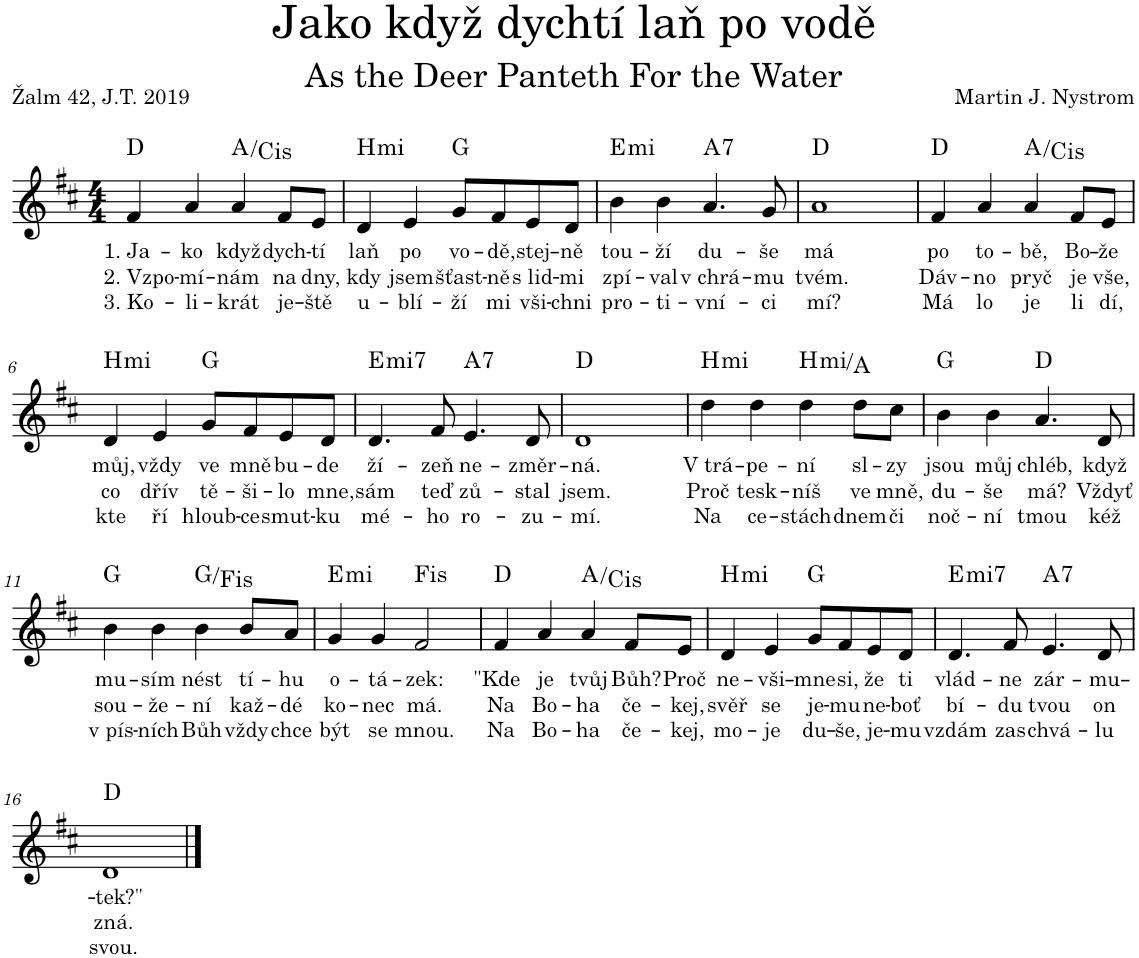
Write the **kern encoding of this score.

**kern	**text	**text	**text	**harte
*part1	*part1	*part1	*part1	*part1
*staff1	*staff1	*staff1	*staff1	*
*I"Hlas	*	*	*	*
*I'Hl.	*	*	*	*
*clefG2	*	*	*	*
*k[f#c#]	*	*	*	*
*M4/4	*	*	*	*
=1	=1	=1	=1	=1
!	!LO:LY:b	!LO:LY:b	!LO:LY:b	!
4f#/	1. Ja-	2. Vzpo-	3. Ko-	D:maj
!	!LO:LY:b	!LO:LY:b	!LO:LY:b	!
4a/	-ko	-mí-	-li-	.
!	!LO:LY:b	!LO:LY:b	!LO:LY:b	!
4a/	když	-nám	-krát	A:maj/3
!	!LO:LY:b	!LO:LY:b	!LO:LY:b	!
8f#/L	dych-	na	je-	.
!	!LO:LY:b	!LO:LY:b	!LO:LY:b	!
8e/J	-tí	dny,	-ště	.
=2	=2	=2	=2	=2
!	!LO:LY:b	!LO:LY:b	!LO:LY:b	!LO:H:kt=mi
4d/	laň	kdy	u-	B:min
!	!LO:LY:b	!LO:LY:b	!LO:LY:b	!
4e/	po	jsem	-blí-	.
!	!LO:LY:b	!LO:LY:b	!LO:LY:b	!
8g/L	vo-	šťast-	-ží	G:maj
!	!LO:LY:b	!LO:LY:b	!LO:LY:b	!
8f#/	-dě,	-ně	mi	.
!	!LO:LY:b	!LO:LY:b	!LO:LY:b	!
8e/	stej-	s lid-	vši-	.
!	!LO:LY:b	!LO:LY:b	!LO:LY:b	!
8d/J	-ně	-mi	-chni	.
=3	=3	=3	=3	=3
!	!LO:LY:b	!LO:LY:b	!LO:LY:b	!LO:H:kt=mi
4b\	tou-	zpí-	pro-	E:min
!	!LO:LY:b	!LO:LY:b	!LO:LY:b	!
4b\	-ží	-val	-ti-	.
!	!LO:LY:b	!LO:LY:b	!LO:LY:b	!LO:H:kt=7
4.a/	du-	v chrá-	-vní-	A:7
!	!LO:LY:b	!LO:LY:b	!LO:LY:b	!
8g/	-še	-mu	-ci	.
=4	=4	=4	=4	=4
!	!LO:LY:b	!LO:LY:b	!LO:LY:b	!
1a	má	tvém.	mí?	D:maj
=5	=5	=5	=5	=5
!	!LO:LY:b	!LO:LY:b	!LO:LY:b	!
4f#/	po	Dáv-	Má	D:maj
!	!LO:LY:b	!LO:LY:b	!LO:LY:b	!
4a/	to-	-no	lo	.
!	!LO:LY:b	!LO:LY:b	!LO:LY:b	!
4a/	-bě,	pryč	je	A:maj/3
!	!LO:LY:b	!LO:LY:b	!LO:LY:b	!
8f#/L	Bo-	je	li	.
!	!LO:LY:b	!LO:LY:b	!LO:LY:b	!
8e/J	-že	vše,	dí,	.
!!LO:LB:g=z
=6	=6	=6	=6	=6
!	!LO:LY:b	!LO:LY:b	!LO:LY:b	!LO:H:kt=mi
4d/	můj,	co	kte	B:min
!	!LO:LY:b	!LO:LY:b	!LO:LY:b	!
4e/	vždy	dřív	ří	.
!	!LO:LY:b	!LO:LY:b	!LO:LY:b	!
8g/L	ve	tě-	hloub-	G:maj
!	!LO:LY:b	!LO:LY:b	!LO:LY:b	!
8f#/	mně	-ši-	-ce	.
!	!LO:LY:b	!LO:LY:b	!LO:LY:b	!
8e/	bu-	-lo	smut-	.
!	!LO:LY:b	!LO:LY:b	!LO:LY:b	!
8d/J	-de	mne,	-ku	.
=7	=7	=7	=7	=7
!	!LO:LY:b	!LO:LY:b	!LO:LY:b	!LO:H:kt=mi7
4.d/	ží-	sám	mé-	E:min7
!	!LO:LY:b	!LO:LY:b	!LO:LY:b	!
8f#/	-zeň	teď	-ho	.
!	!LO:LY:b	!LO:LY:b	!LO:LY:b	!LO:H:kt=7
4.e/	ne-	zů-	ro-	A:7
!	!LO:LY:b	!LO:LY:b	!LO:LY:b	!
8d/	-změr-	-stal	-zu-	.
=8	=8	=8	=8	=8
!	!LO:LY:b	!LO:LY:b	!LO:LY:b	!
1d	-ná.	jsem.	-mí.	D:maj
=9	=9	=9	=9	=9
!	!LO:LY:b	!LO:LY:b	!LO:LY:b	!LO:H:kt=mi
4dd\	V trá-	Proč	Na	B:min
!	!LO:LY:b	!LO:LY:b	!LO:LY:b	!
4dd\	-pe-	tesk-	ce-	.
!	!LO:LY:b	!LO:LY:b	!LO:LY:b	!LO:H:kt=mi
4dd\	-ní	-níš	-stách	B:min/b7
!	!LO:LY:b	!LO:LY:b	!LO:LY:b	!
8dd\L	sl-	ve	dnem	.
!	!LO:LY:b	!LO:LY:b	!LO:LY:b	!
8cc#\J	-zy	mně,	či	.
=10	=10	=10	=10	=10
!	!LO:LY:b	!LO:LY:b	!LO:LY:b	!
4b\	jsou	du-	noč-	G:maj
!	!LO:LY:b	!LO:LY:b	!LO:LY:b	!
4b\	můj	-še	-ní	.
!	!LO:LY:b	!LO:LY:b	!LO:LY:b	!
4.a/	chléb,	má?	tmou	D:maj
!	!LO:LY:b	!LO:LY:b	!LO:LY:b	!
8d/	když	Vždyť	kéž	.
!!LO:LB:g=z
=11	=11	=11	=11	=11
!	!LO:LY:b	!LO:LY:b	!LO:LY:b	!
4b\	mu-	sou-	v pís-	G:maj
!	!LO:LY:b	!LO:LY:b	!LO:LY:b	!
4b\	-sím	-že-	-ních	.
!	!LO:LY:b	!LO:LY:b	!LO:LY:b	!
4b\	nést	-ní	Bůh	G:maj/7
!	!LO:LY:b	!LO:LY:b	!LO:LY:b	!
8b/L	tí-	kaž-	vždy	.
!	!LO:LY:b	!LO:LY:b	!LO:LY:b	!
8a/J	-hu	-dé	chce	.
=12	=12	=12	=12	=12
!	!LO:LY:b	!LO:LY:b	!LO:LY:b	!LO:H:kt=mi
4g/	o-	ko-	být	E:min
!	!LO:LY:b	!LO:LY:b	!LO:LY:b	!
4g/	-tá-	-nec	se	.
!	!LO:LY:b	!LO:LY:b	!LO:LY:b	!
2f#/	-zek:	má.	mnou.	F#:maj
=13	=13	=13	=13	=13
!	!LO:LY:b	!LO:LY:b	!LO:LY:b	!
4f#/	"Kde	Na	Na	D:maj
!	!LO:LY:b	!LO:LY:b	!LO:LY:b	!
4a/	je	Bo-	Bo-	.
!	!LO:LY:b	!LO:LY:b	!LO:LY:b	!
4a/	tvůj	-ha	-ha	A:maj/3
!	!LO:LY:b	!LO:LY:b	!LO:LY:b	!
8f#/L	Bůh?	če-	če-	.
!	!LO:LY:b	!LO:LY:b	!LO:LY:b	!
8e/J	Proč	-kej,	-kej,	.
=14	=14	=14	=14	=14
!	!LO:LY:b	!LO:LY:b	!LO:LY:b	!LO:H:kt=mi
4d/	ne-	svěř	mo-	B:min
!	!LO:LY:b	!LO:LY:b	!LO:LY:b	!
4e/	-vši-	se	-je	.
!	!LO:LY:b	!LO:LY:b	!LO:LY:b	!
8g/L	-mne	je-	du-	G:maj
!	!LO:LY:b	!LO:LY:b	!LO:LY:b	!
8f#/	si,	-mu	-še,	.
!	!LO:LY:b	!LO:LY:b	!LO:LY:b	!
8e/	že	ne-	je-	.
!	!LO:LY:b	!LO:LY:b	!LO:LY:b	!
8d/J	ti	-boť	-mu	.
=15	=15	=15	=15	=15
!	!LO:LY:b	!LO:LY:b	!LO:LY:b	!LO:H:kt=mi7
4.d/	vlád-	bí-	vzdám	E:min7
!	!LO:LY:b	!LO:LY:b	!LO:LY:b	!
8f#/	-ne	-du	zas	.
!	!LO:LY:b	!LO:LY:b	!LO:LY:b	!LO:H:kt=7
4.e/	zár-	tvou	chvá-	A:7
!	!LO:LY:b	!LO:LY:b	!LO:LY:b	!
8d/	-mu-	on	-lu	.
!!LO:LB:g=z
=16	=16	=16	=16	=16
!	!LO:LY:b	!LO:LY:b	!LO:LY:b	!
1d	-tek?"	zná.	svou.	D:maj
==	==	==	==	==
*-	*-	*-	*-	*-
